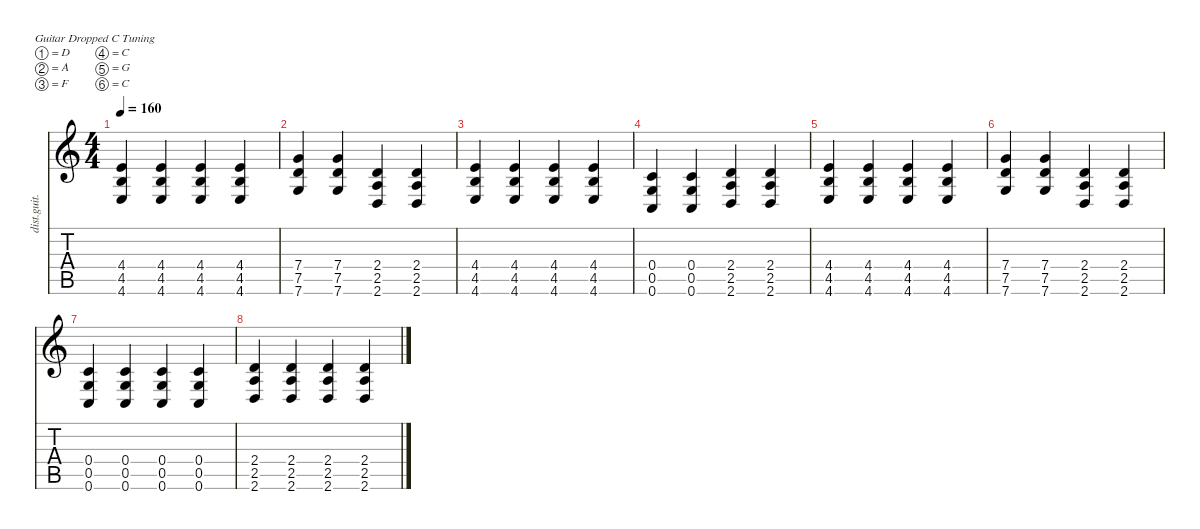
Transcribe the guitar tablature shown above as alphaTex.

\defaultSystemsLayout 4
\hideDynamics
\bracketExtendMode nobrackets
\otherSystemsTrackNameOrientation horizontal
\track ("Distortion Guitar" "dist.guit.") {instrument distortionguitar}
\staff {score tabs}
\tuning (D4 A3 F3 C3 G2 C2)
\ts (4 4)
\tempo 160
\clef g2
\ks c
(4.6 4.5 4.4).4{dy mf beam Up} (4.6 4.5 4.4).4{beam Up} (4.6 4.4 4.5).4{beam Up} (4.6 4.5 4.4).4{beam Up} |
(7.6 7.4 7.5).4{beam Up} (7.6 7.5 7.4).4{beam Up} (2.6 2.4 2.5).4{beam Up} (2.6 2.5 2.4).4{beam Up} |
(4.6 4.4 4.5).4{beam Up} (4.6 4.5 4.4).4{beam Up} (4.6 4.4 4.5).4{beam Up} (4.6 4.5 4.4).4{beam Up} |
(0.6 0.4 0.5).4{beam Up} (0.6 0.5 0.4).4{beam Up} (2.6 2.4 2.5).4{beam Up} (2.6 2.5 2.4).4{beam Up} |
(4.6 4.4 4.5).4{beam Up} (4.6 4.5 4.4).4{beam Up} (4.6 4.4 4.5).4{beam Up} (4.6 4.5 4.4).4{beam Up} |
(7.6 7.4 7.5).4{beam Up} (7.6 7.5 7.4).4{beam Up} (2.6 2.4 2.5).4{beam Up} (2.6 2.5 2.4).4{beam Up} |
(0.6 0.4 0.5).4{beam Up} (0.6 0.5 0.4).4{beam Up} (0.6 0.4 0.5).4{beam Up} (0.6 0.4 0.5).4{beam Up} |
(2.6 2.5 2.4).4{beam Up} (2.6 2.4 2.5).4{beam Up} (2.6 2.5 2.4).4{beam Up} (2.6 2.4 2.5).4{beam Up}
